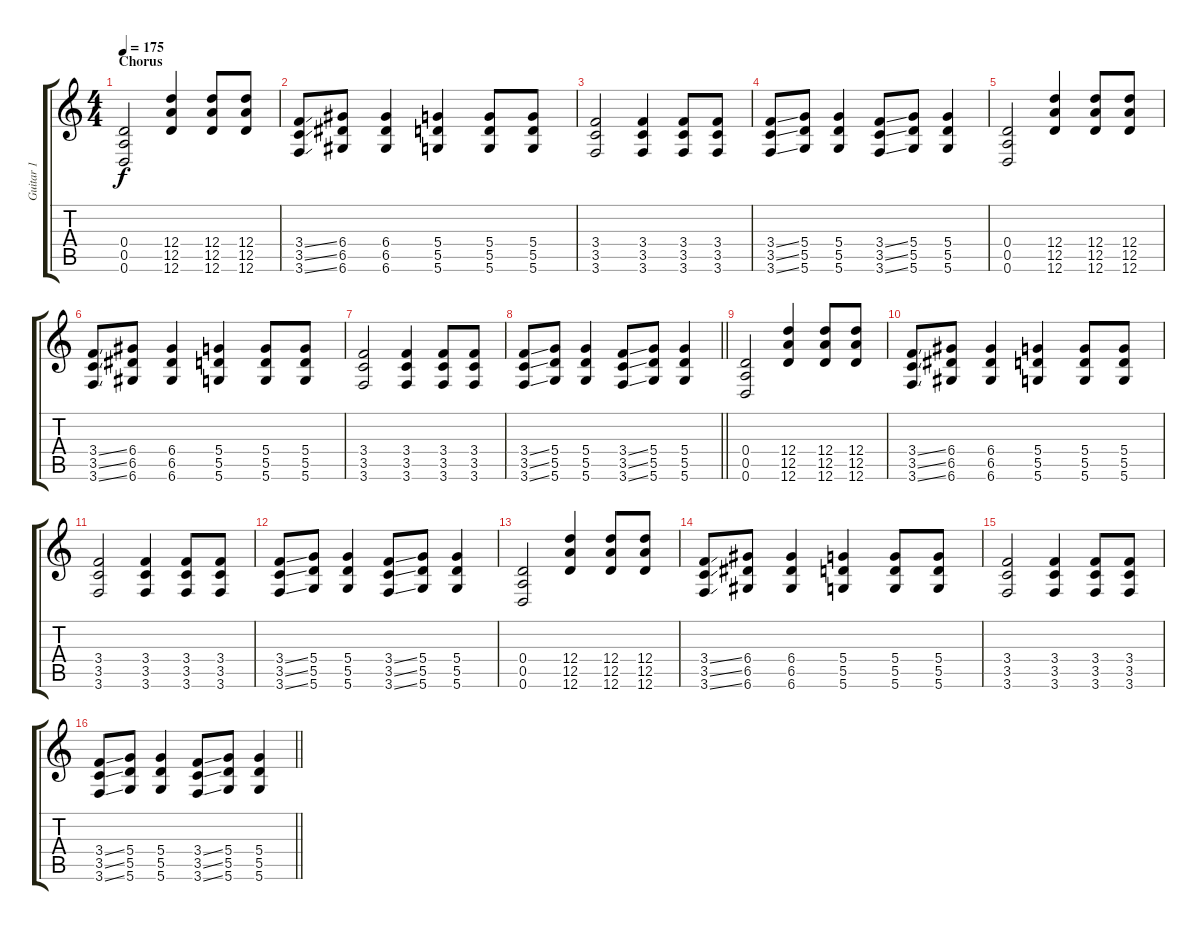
\track ("Guitar 1" "Guitar 1") {instrument distortionguitar}
\staff {score tabs}
\tuning (E4 B3 G3 D3 A2 D2) {hide}
\ts (4 4)
\section ("" "Chorus")
\tempo 175
\clef g2
\ks c
(0.4 0.5 0.6).2{dy f} (12.4 12.5 12.6).4 (12.4 12.5 12.6).8 (12.4 12.5 12.6).8 |
(3.4{ss} 3.5{ss} 3.6{ss}).8 (6.4 6.5 6.6).8 (6.4 6.5 6.6).4 (5.4 5.5 5.6).4 (5.4 5.5 5.6).8 (5.4 5.5 5.6).8 |
(3.4 3.5 3.6).2 (3.4 3.5 3.6).4 (3.4 3.5 3.6).8 (3.4 3.5 3.6).8 |
(3.4{ss} 3.5{ss} 3.6{ss}).8 (5.4 5.5 5.6).8 (5.4 5.5 5.6).4 (3.4{ss} 3.5{ss} 3.6{ss}).8 (5.4 5.5 5.6).8 (5.4 5.5 5.6).4 |
(0.4 0.5 0.6).2 (12.4 12.5 12.6).4 (12.4 12.5 12.6).8 (12.4 12.5 12.6).8 |
(3.4{ss} 3.5{ss} 3.6{ss}).8 (6.4 6.5 6.6).8 (6.4 6.5 6.6).4 (5.4 5.5 5.6).4 (5.4 5.5 5.6).8 (5.4 5.5 5.6).8 |
(3.4 3.5 3.6).2 (3.4 3.5 3.6).4 (3.4 3.5 3.6).8 (3.4 3.5 3.6).8 |
\barLineRight lightlight
(3.4{ss} 3.5{ss} 3.6{ss}).8 (5.4 5.5 5.6).8 (5.4 5.5 5.6).4 (3.4{ss} 3.5{ss} 3.6{ss}).8 (5.4 5.5 5.6).8 (5.4 5.5 5.6).4 |
(0.4 0.5 0.6).2 (12.4 12.5 12.6).4 (12.4 12.5 12.6).8 (12.4 12.5 12.6).8 |
(3.4{ss} 3.5{ss} 3.6{ss}).8 (6.4 6.5 6.6).8 (6.4 6.5 6.6).4 (5.4 5.5 5.6).4 (5.4 5.5 5.6).8 (5.4 5.5 5.6).8 |
(3.4 3.5 3.6).2 (3.4 3.5 3.6).4 (3.4 3.5 3.6).8 (3.4 3.5 3.6).8 |
(3.4{ss} 3.5{ss} 3.6{ss}).8 (5.4 5.5 5.6).8 (5.4 5.5 5.6).4 (3.4{ss} 3.5{ss} 3.6{ss}).8 (5.4 5.5 5.6).8 (5.4 5.5 5.6).4 |
(0.4 0.5 0.6).2 (12.4 12.5 12.6).4 (12.4 12.5 12.6).8 (12.4 12.5 12.6).8 |
(3.4{ss} 3.5{ss} 3.6{ss}).8 (6.4 6.5 6.6).8 (6.4 6.5 6.6).4 (5.4 5.5 5.6).4 (5.4 5.5 5.6).8 (5.4 5.5 5.6).8 |
(3.4 3.5 3.6).2 (3.4 3.5 3.6).4 (3.4 3.5 3.6).8 (3.4 3.5 3.6).8 |
\barLineRight lightlight
(3.4{ss} 3.5{ss} 3.6{ss}).8 (5.4 5.5 5.6).8 (5.4 5.5 5.6).4 (3.4{ss} 3.5{ss} 3.6{ss}).8 (5.4 5.5 5.6).8 (5.4 5.5 5.6).4
